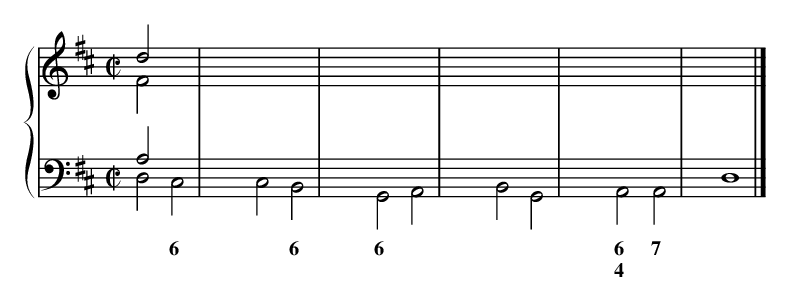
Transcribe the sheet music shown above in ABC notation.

X:1
%%score {(1|2)(3|4)}
M:C|
L:1/4
K:D
V:1
d2 x | X | X | X | X | X |]
V:2
F2 x | X | X | X | X | X |]
V:3
A,2 x | X | X | X | X | X |]
V:4 stem=down
D,2 C,2 | C,2 B,,2 | G,,2 A,,2 | B,,2 G,,2 | A,,2 A,,2 D,4 |]
w:*6*6 6***6 7
w:********4
